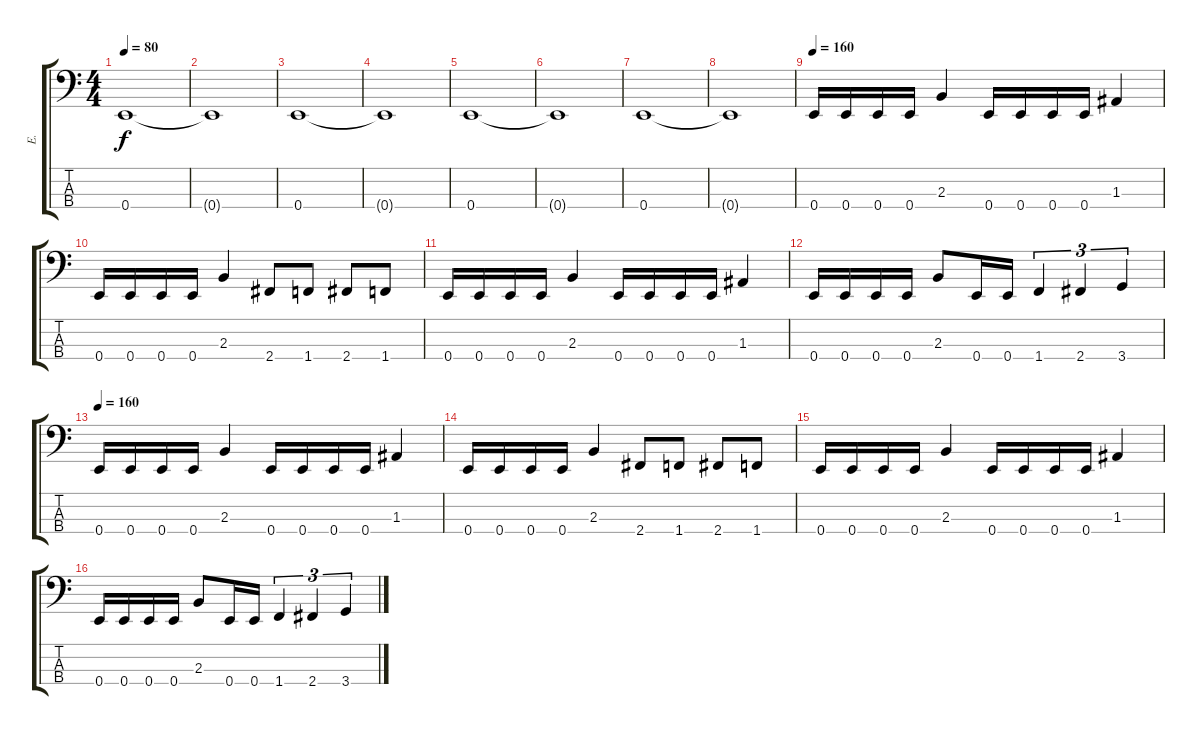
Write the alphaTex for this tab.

\track ("E." "E.") {instrument electricbassfinger}
\staff {score tabs}
\tuning (G2 D2 A1 E1) {hide}
\ts (4 4)
\tempo 80
\clef f4
\ks c
0.4.1{dy f instrument electricbassfinger} |
0.4{t}.1 |
0.4.1 |
0.4{t}.1 |
0.4.1 |
0.4{t}.1 |
0.4.1 |
0.4{t}.1 |
\tempo 160
0.4.16 0.4.16 0.4.16 0.4.16 2.3.4 0.4.16 0.4.16 0.4.16 0.4.16 1.3.4 |
0.4.16 0.4.16 0.4.16 0.4.16 2.3.4 2.4.8 1.4.8 2.4.8 1.4.8 |
0.4.16 0.4.16 0.4.16 0.4.16 2.3.4 0.4.16 0.4.16 0.4.16 0.4.16 1.3.4 |
0.4.16 0.4.16 0.4.16 0.4.16 2.3.8 0.4.16 0.4.16 1.4.4{tu (3 2)} 2.4.4{tu (3 2)} 3.4.4{tu (3 2)} |
\tempo 160
0.4.16 0.4.16 0.4.16 0.4.16 2.3.4 0.4.16 0.4.16 0.4.16 0.4.16 1.3.4 |
0.4.16 0.4.16 0.4.16 0.4.16 2.3.4 2.4.8 1.4.8 2.4.8 1.4.8 |
0.4.16 0.4.16 0.4.16 0.4.16 2.3.4 0.4.16 0.4.16 0.4.16 0.4.16 1.3.4 |
0.4.16 0.4.16 0.4.16 0.4.16 2.3.8 0.4.16 0.4.16 1.4.4{tu (3 2)} 2.4.4{tu (3 2)} 3.4.4{tu (3 2)}
